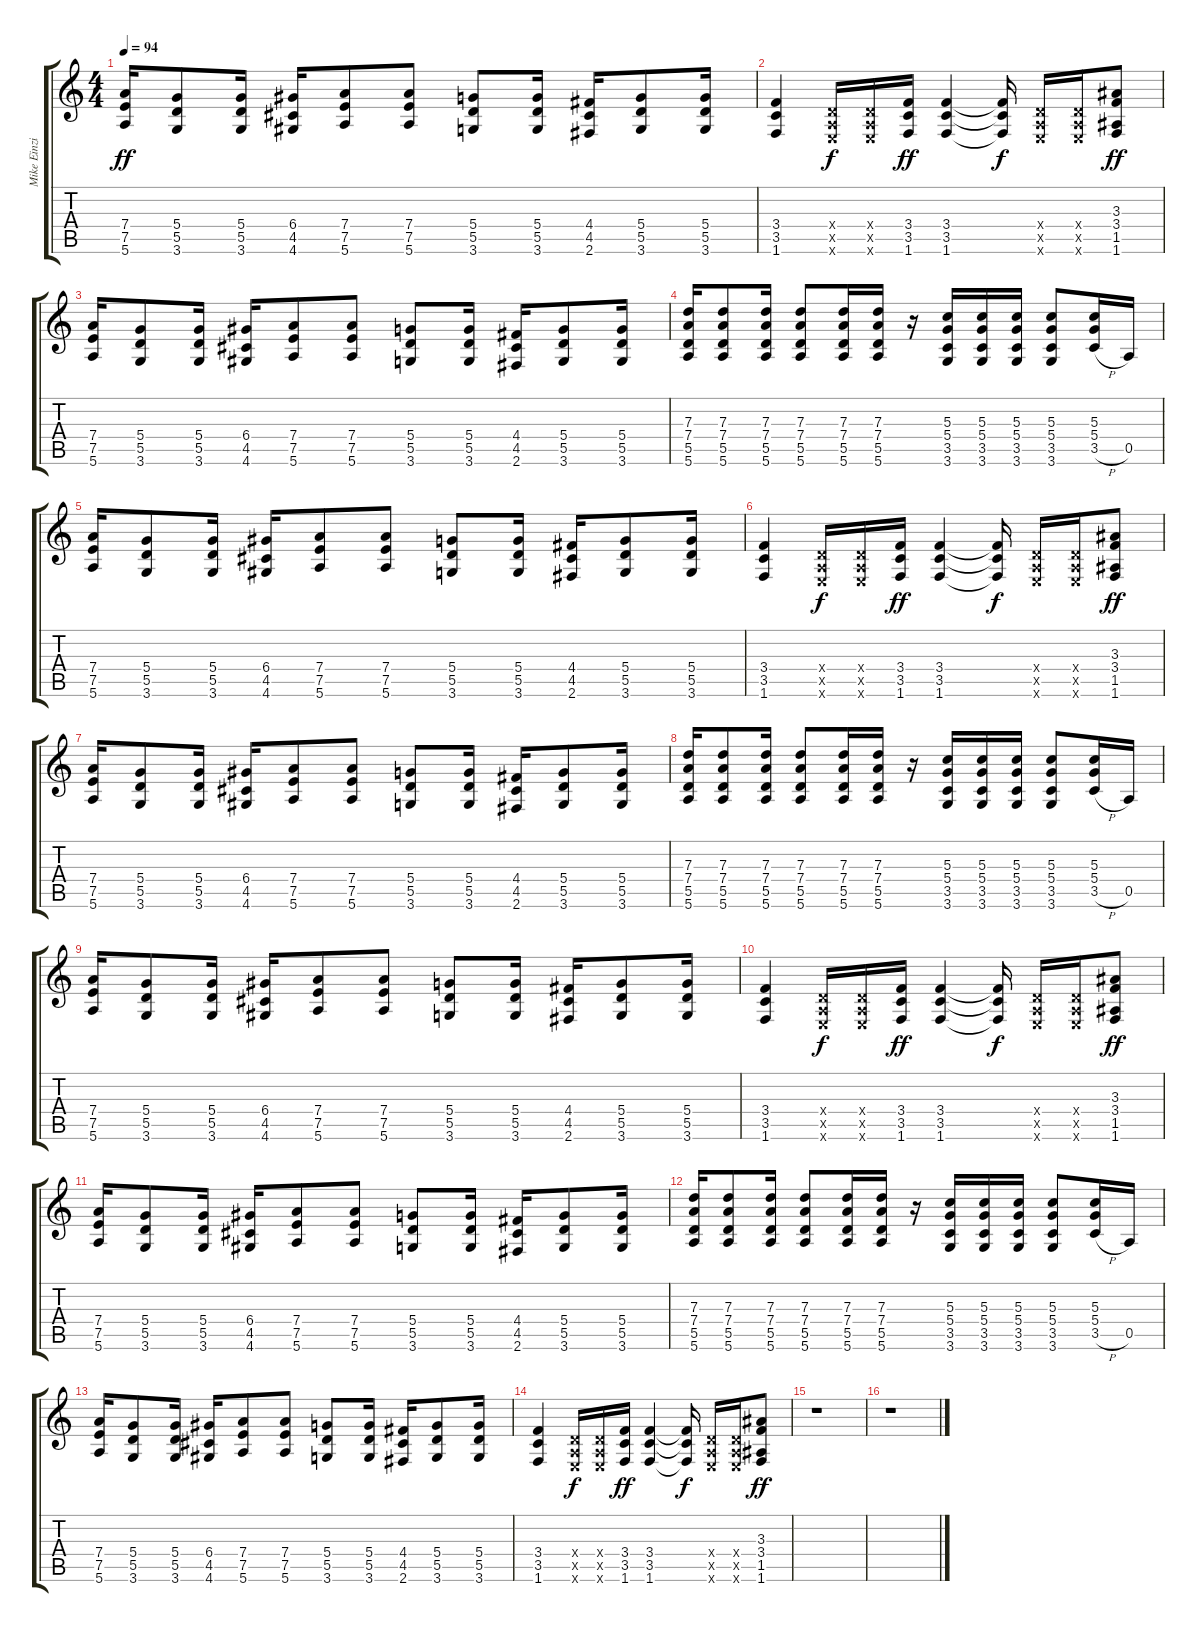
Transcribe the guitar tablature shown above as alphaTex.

\track ("Mike Einziger : Guitar" "Mike Einzi") {instrument distortionguitar}
\staff {score tabs}
\tuning (E4 B3 G3 D3 A2 E2) {hide}
\ts (4 4)
\tempo 94
\clef g2
\ks c
(7.4 7.5 5.6).16{dy ff} (5.4 5.5 3.6).8 (5.4 5.5 3.6).16 (6.4 4.5 4.6).16 (7.4 7.5 5.6).8 (7.4 7.5 5.6).8 (5.4 5.5 3.6).8 (5.4 5.5 3.6).16 (4.4 4.5 2.6).16 (5.4 5.5 3.6).8 (5.4 5.5 3.6).16 |
(3.4 3.5 1.6).4 (0.4{x} 0.5{x} 0.6{x}).16{dy f} (0.4{x} 0.5{x} 0.6{x}).16 (3.4 3.5 1.6).16{dy ff} (3.4 3.5 1.6).4 (3.4{t} 3.5{t} 1.6{t}).16{dy f} (0.4{x} 0.5{x} 0.6{x}).16 (0.4{x} 0.5{x} 0.6{x}).16 (3.3 3.4 1.5 1.6).8{dy ff} |
(7.4 7.5 5.6).16 (5.4 5.5 3.6).8 (5.4 5.5 3.6).16 (6.4 4.5 4.6).16 (7.4 7.5 5.6).8 (7.4 7.5 5.6).8 (5.4 5.5 3.6).8 (5.4 5.5 3.6).16 (4.4 4.5 2.6).16 (5.4 5.5 3.6).8 (5.4 5.5 3.6).16 |
(7.3 7.4 5.5 5.6).16 (7.3 7.4 5.5 5.6).8 (7.3 7.4 5.5 5.6).16 (7.3 7.4 5.5 5.6).8 (7.3 7.4 5.5 5.6).16 (7.3 7.4 5.5 5.6).16 r.16 (5.3 5.4 3.5 3.6).16 (5.3 5.4 3.5 3.6).16 (5.3 5.4 3.5 3.6).16 (5.3 5.4 3.5 3.6).8 (5.3 5.4 3.5{h}).16 0.5.16 |
(7.4 7.5 5.6).16 (5.4 5.5 3.6).8 (5.4 5.5 3.6).16 (6.4 4.5 4.6).16 (7.4 7.5 5.6).8 (7.4 7.5 5.6).8 (5.4 5.5 3.6).8 (5.4 5.5 3.6).16 (4.4 4.5 2.6).16 (5.4 5.5 3.6).8 (5.4 5.5 3.6).16 |
(3.4 3.5 1.6).4 (0.4{x} 0.5{x} 0.6{x}).16{dy f} (0.4{x} 0.5{x} 0.6{x}).16 (3.4 3.5 1.6).16{dy ff} (3.4 3.5 1.6).4 (3.4{t} 3.5{t} 1.6{t}).16{dy f} (0.4{x} 0.5{x} 0.6{x}).16 (0.4{x} 0.5{x} 0.6{x}).16 (3.3 3.4 1.5 1.6).8{dy ff} |
(7.4 7.5 5.6).16 (5.4 5.5 3.6).8 (5.4 5.5 3.6).16 (6.4 4.5 4.6).16 (7.4 7.5 5.6).8 (7.4 7.5 5.6).8 (5.4 5.5 3.6).8 (5.4 5.5 3.6).16 (4.4 4.5 2.6).16 (5.4 5.5 3.6).8 (5.4 5.5 3.6).16 |
(7.3 7.4 5.5 5.6).16 (7.3 7.4 5.5 5.6).8 (7.3 7.4 5.5 5.6).16 (7.3 7.4 5.5 5.6).8 (7.3 7.4 5.5 5.6).16 (7.3 7.4 5.5 5.6).16 r.16 (5.3 5.4 3.5 3.6).16 (5.3 5.4 3.5 3.6).16 (5.3 5.4 3.5 3.6).16 (5.3 5.4 3.5 3.6).8 (5.3 5.4 3.5{h}).16 0.5.16 |
(7.4 7.5 5.6).16 (5.4 5.5 3.6).8 (5.4 5.5 3.6).16 (6.4 4.5 4.6).16 (7.4 7.5 5.6).8 (7.4 7.5 5.6).8 (5.4 5.5 3.6).8 (5.4 5.5 3.6).16 (4.4 4.5 2.6).16 (5.4 5.5 3.6).8 (5.4 5.5 3.6).16 |
(3.4 3.5 1.6).4 (0.4{x} 0.5{x} 0.6{x}).16{dy f} (0.4{x} 0.5{x} 0.6{x}).16 (3.4 3.5 1.6).16{dy ff} (3.4 3.5 1.6).4 (3.4{t} 3.5{t} 1.6{t}).16{dy f} (0.4{x} 0.5{x} 0.6{x}).16 (0.4{x} 0.5{x} 0.6{x}).16 (3.3 3.4 1.5 1.6).8{dy ff} |
(7.4 7.5 5.6).16 (5.4 5.5 3.6).8 (5.4 5.5 3.6).16 (6.4 4.5 4.6).16 (7.4 7.5 5.6).8 (7.4 7.5 5.6).8 (5.4 5.5 3.6).8 (5.4 5.5 3.6).16 (4.4 4.5 2.6).16 (5.4 5.5 3.6).8 (5.4 5.5 3.6).16 |
(7.3 7.4 5.5 5.6).16 (7.3 7.4 5.5 5.6).8 (7.3 7.4 5.5 5.6).16 (7.3 7.4 5.5 5.6).8 (7.3 7.4 5.5 5.6).16 (7.3 7.4 5.5 5.6).16 r.16 (5.3 5.4 3.5 3.6).16 (5.3 5.4 3.5 3.6).16 (5.3 5.4 3.5 3.6).16 (5.3 5.4 3.5 3.6).8 (5.3 5.4 3.5{h}).16 0.5.16 |
(7.4 7.5 5.6).16 (5.4 5.5 3.6).8 (5.4 5.5 3.6).16 (6.4 4.5 4.6).16 (7.4 7.5 5.6).8 (7.4 7.5 5.6).8 (5.4 5.5 3.6).8 (5.4 5.5 3.6).16 (4.4 4.5 2.6).16 (5.4 5.5 3.6).8 (5.4 5.5 3.6).16 |
(3.4 3.5 1.6).4 (0.4{x} 0.5{x} 0.6{x}).16{dy f} (0.4{x} 0.5{x} 0.6{x}).16 (3.4 3.5 1.6).16{dy ff} (3.4 3.5 1.6).4 (3.4{t} 3.5{t} 1.6{t}).16{dy f} (0.4{x} 0.5{x} 0.6{x}).16 (0.4{x} 0.5{x} 0.6{x}).16 (3.3 3.4 1.5 1.6).8{dy ff} |
r.1 |
r.1
